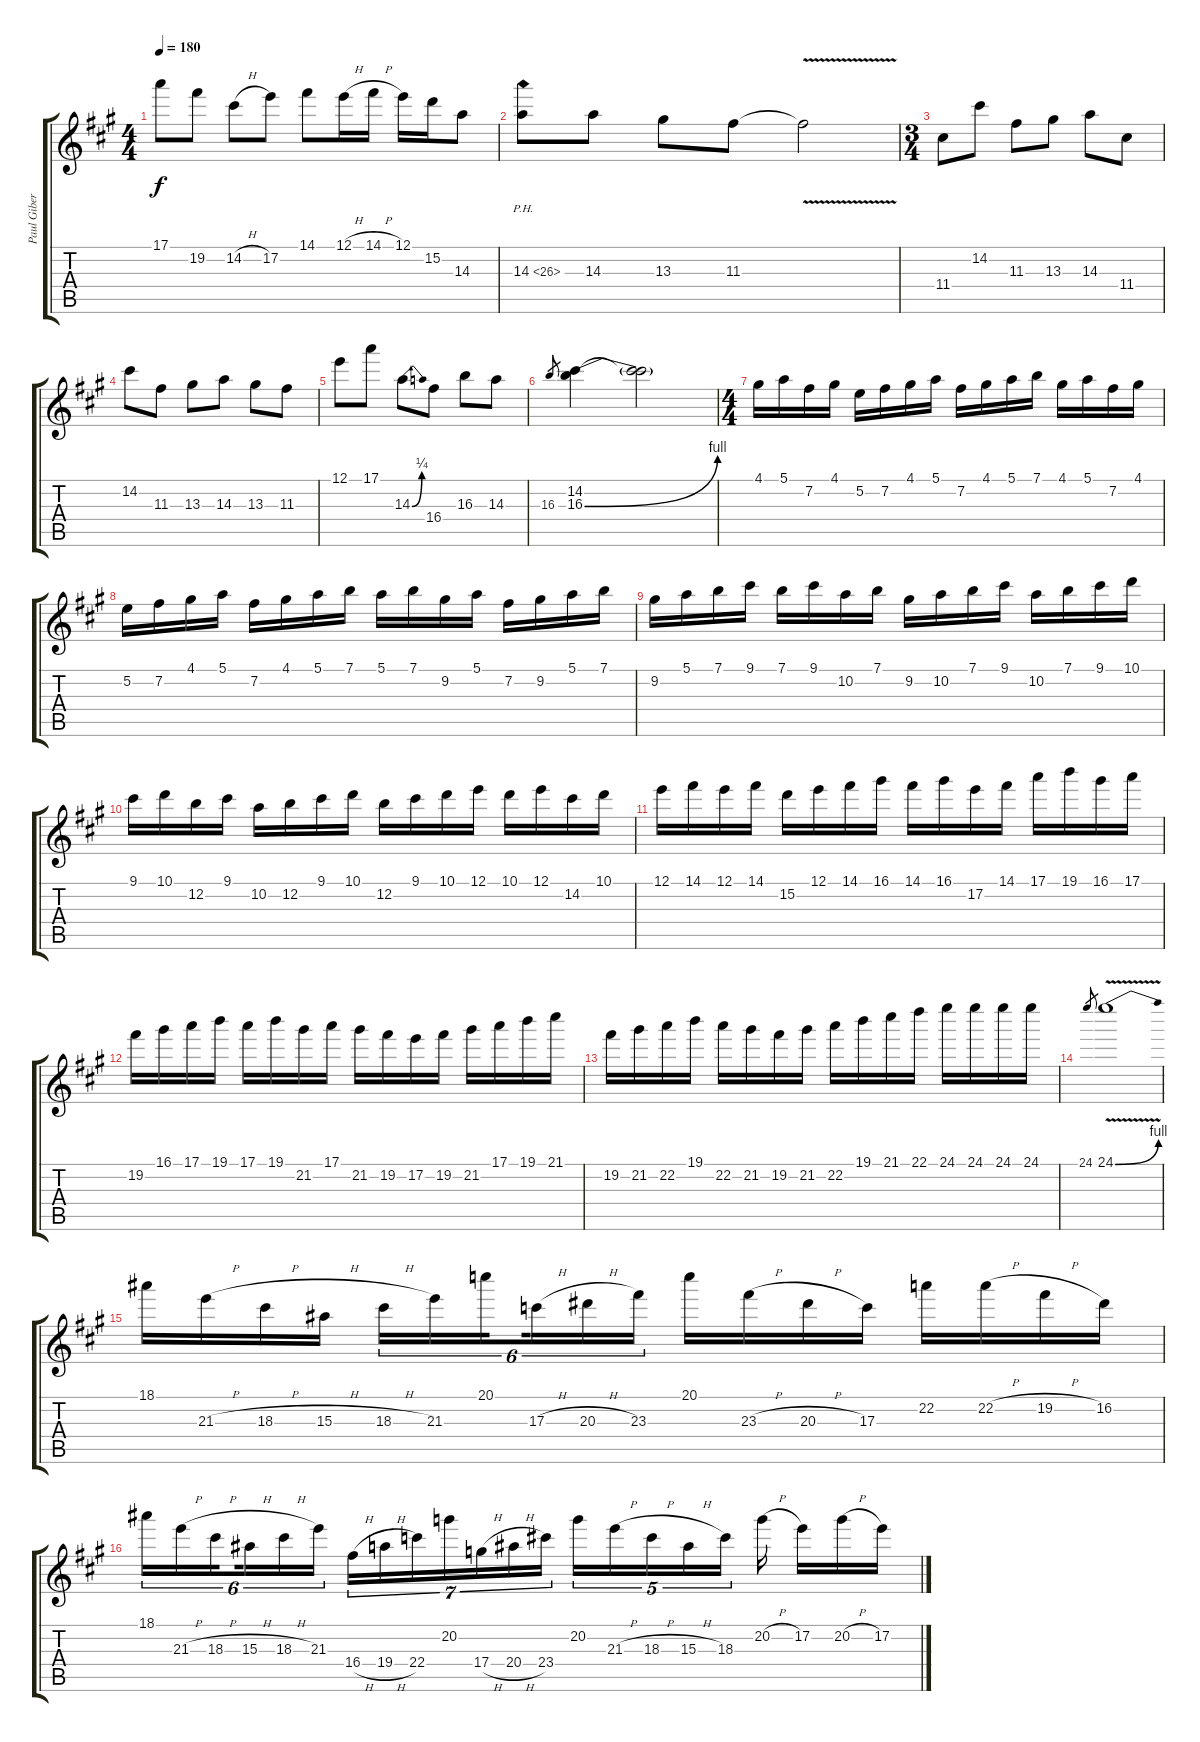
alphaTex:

\track ("Paul Gibert2" "Paul Giber") {instrument distortionguitar}
\staff {score tabs}
\tuning (E4 B3 G3 D3 A2 E2) {hide}
\ts (4 4)
\tempo 180
\clef g2
\ks a
17.1.8{dy f} 19.2.8 14.2{h}.8 17.2.8 14.1.8 12.1{h}.16 14.1{h}.16 12.1.16 15.2.16 14.3.8 |
14.3{ph 12}.8 14.3.8 13.3.8 11.3.8 11.3{v t}.2 |
\ts (3 4)
11.4.8 14.2.8 11.3.8 13.3.8 14.3.8 11.4.8 |
14.2.8 11.3.8 13.3.8 14.3.8 13.3.8 11.3.8 |
12.1.8 17.1.8 14.3{be (bend 0 0 60 1)}.8 16.4.8 16.3.8 14.3.8 |
16.3.8{gr} (14.2 16.3{be (bend 0 0 60 4)}).4 (14.2{t} 16.3{t}).2 |
\ts (4 4)
4.1.16 5.1.16 7.2.16 4.1.16 5.2.16 7.2.16 4.1.16 5.1.16 7.2.16 4.1.16 5.1.16 7.1.16 4.1.16 5.1.16 7.2.16 4.1.16 |
5.2.16 7.2.16 4.1.16 5.1.16 7.2.16 4.1.16 5.1.16 7.1.16 5.1.16 7.1.16 9.2.16 5.1.16 7.2.16 9.2.16 5.1.16 7.1.16 |
9.2.16 5.1.16 7.1.16 9.1.16 7.1.16 9.1.16 10.2.16 7.1.16 9.2.16 10.2.16 7.1.16 9.1.16 10.2.16 7.1.16 9.1.16 10.1.16 |
9.1.16 10.1.16 12.2.16 9.1.16 10.2.16 12.2.16 9.1.16 10.1.16 12.2.16 9.1.16 10.1.16 12.1.16 10.1.16 12.1.16 14.2.16 10.1.16 |
12.1.16 14.1.16 12.1.16 14.1.16 15.2.16 12.1.16 14.1.16 16.1.16 14.1.16 16.1.16 17.2.16 14.1.16 17.1.16 19.1.16 16.1.16 17.1.16 |
19.2.16 16.1.16 17.1.16 19.1.16 17.1.16 19.1.16 21.2.16 17.1.16 21.2.16 19.2.16 17.2.16 19.2.16 21.2.16 17.1.16 19.1.16 21.1.16 |
19.2.16 21.2.16 22.2.16 19.1.16 22.2.16 21.2.16 19.2.16 21.2.16 22.2.16 19.1.16 21.1.16 22.1.16 24.1.16 24.1.16 24.1.16 24.1.16 |
24.1.8{gr} 24.1{be (bend 0 0 60 4) v}.1 |
18.1.16 21.3{h}.16 18.3{h}.16 15.3{h}.16 18.3{h}.16{tu (6 4)} 21.3.16{tu (6 4)} 20.1.16{tu (6 4) beam splitsecondary} 17.3{h}.16{tu (6 4)} 20.3{h}.16{tu (6 4)} 23.3.16{tu (6 4)} 20.1.16 23.3{h}.16 20.3{h}.16 17.3.16 22.2.16 22.2{h}.16 19.2{h}.16 16.2.16 |
18.1.16{tu (6 4)} 21.3{h}.16{tu (6 4)} 18.3{h}.16{tu (6 4) beam splitsecondary} 15.3{h}.16{tu (6 4)} 18.3{h}.16{tu (6 4)} 21.3.16{tu (6 4)} 16.4{h}.16{tu (7 4)} 19.4{h}.16{tu (7 4)} 22.4.16{tu (7 4)} 20.2.16{tu (7 4)} 17.4{h}.16{tu (7 4)} 20.4{h}.16{tu (7 4)} 23.4.16{tu (7 4)} 20.2.16{tu (5 4)} 21.3{h}.16{tu (5 4)} 18.3{h}.16{tu (5 4)} 15.3{h}.16{tu (5 4)} 18.3.16{tu (5 4)} 20.2{h}.16 17.2.16 20.2{h}.16 17.2.16
